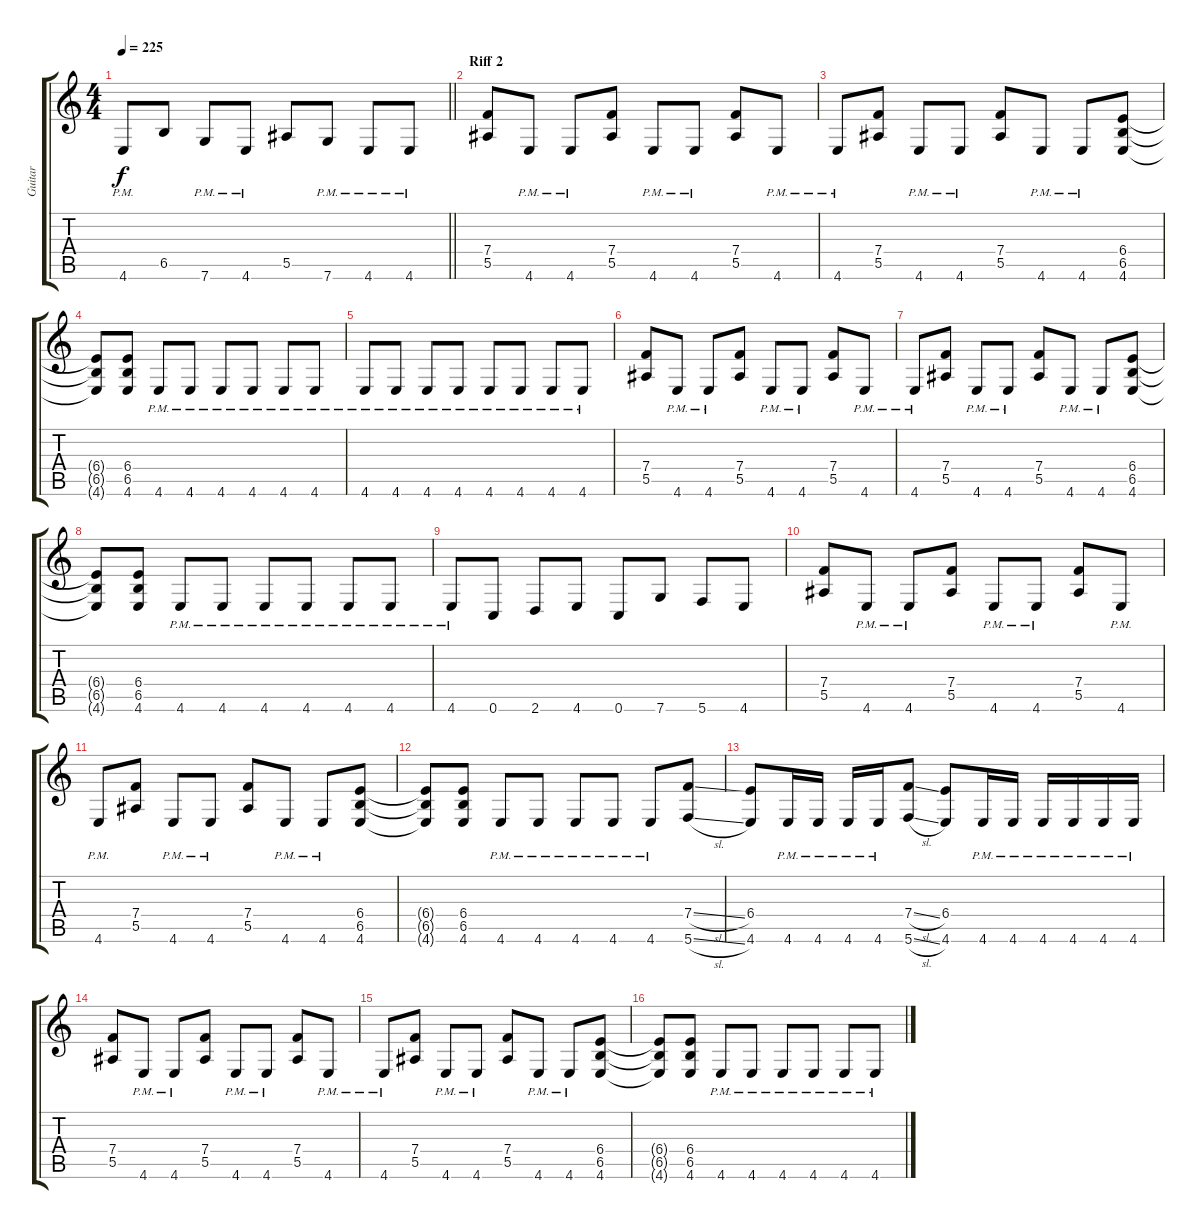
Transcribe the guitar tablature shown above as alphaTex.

\track ("Guitar" "Guitar") {instrument distortionguitar}
\staff {score tabs}
\tuning (C4 G3 Eb3 Bb2 F2 C2) {hide}
\ts (4 4)
\tempo 225
\clef g2
\barLineRight lightlight
\ks c
4.6{pm}.8{dy f} 6.5.8 7.6{pm}.8 4.6{pm}.8 5.5.8 7.6{pm}.8 4.6{pm}.8 4.6{pm}.8 |
\section ("" "Riff 2")
(7.4 5.5).8 4.6{pm}.8 4.6{pm}.8 (7.4 5.5).8 4.6{pm}.8 4.6{pm}.8 (7.4 5.5).8 4.6{pm}.8 |
4.6{pm}.8 (7.4 5.5).8 4.6{pm}.8 4.6{pm}.8 (7.4 5.5).8 4.6{pm}.8 4.6{pm}.8 (6.4 6.5 4.6).8 |
(6.4{t} 6.5{t} 4.6{t}).8 (6.4 6.5 4.6).8 4.6{pm}.8 4.6{pm}.8 4.6{pm}.8 4.6{pm}.8 4.6{pm}.8 4.6{pm}.8 |
4.6{pm}.8 4.6{pm}.8 4.6{pm}.8 4.6{pm}.8 4.6{pm}.8 4.6{pm}.8 4.6{pm}.8 4.6{pm}.8 |
(7.4 5.5).8 4.6{pm}.8 4.6{pm}.8 (7.4 5.5).8 4.6{pm}.8 4.6{pm}.8 (7.4 5.5).8 4.6{pm}.8 |
4.6{pm}.8 (7.4 5.5).8 4.6{pm}.8 4.6{pm}.8 (7.4 5.5).8 4.6{pm}.8 4.6{pm}.8 (6.4 6.5 4.6).8 |
(6.4{t} 6.5{t} 4.6{t}).8 (6.4 6.5 4.6).8 4.6{pm}.8 4.6{pm}.8 4.6{pm}.8 4.6{pm}.8 4.6{pm}.8 4.6{pm}.8 |
4.6{pm}.8 0.6.8 2.6.8 4.6.8 0.6.8 7.6.8 5.6.8 4.6.8 |
(7.4 5.5).8 4.6{pm}.8 4.6{pm}.8 (7.4 5.5).8 4.6{pm}.8 4.6{pm}.8 (7.4 5.5).8 4.6{pm}.8 |
4.6{pm}.8 (7.4 5.5).8 4.6{pm}.8 4.6{pm}.8 (7.4 5.5).8 4.6{pm}.8 4.6{pm}.8 (6.4 6.5 4.6).8 |
(6.4{t} 6.5{t} 4.6{t}).8 (6.4 6.5 4.6).8 4.6{pm}.8 4.6{pm}.8 4.6{pm}.8 4.6{pm}.8 4.6{pm}.8 (7.4{sl} 5.6{sl}).8 |
(6.4 4.6).8 4.6{pm}.16 4.6{pm}.16 4.6{pm}.16 4.6{pm}.16 (7.4{sl} 5.6{sl}).8 (6.4 4.6).8 4.6{pm}.16 4.6{pm}.16 4.6{pm}.16 4.6{pm}.16 4.6{pm}.16 4.6{pm}.16 |
(7.4 5.5).8 4.6{pm}.8 4.6{pm}.8 (7.4 5.5).8 4.6{pm}.8 4.6{pm}.8 (7.4 5.5).8 4.6{pm}.8 |
4.6{pm}.8 (7.4 5.5).8 4.6{pm}.8 4.6{pm}.8 (7.4 5.5).8 4.6{pm}.8 4.6{pm}.8 (6.4 6.5 4.6).8 |
(6.4{t} 6.5{t} 4.6{t}).8 (6.4 6.5 4.6).8 4.6{pm}.8 4.6{pm}.8 4.6{pm}.8 4.6{pm}.8 4.6{pm}.8 4.6{pm}.8
